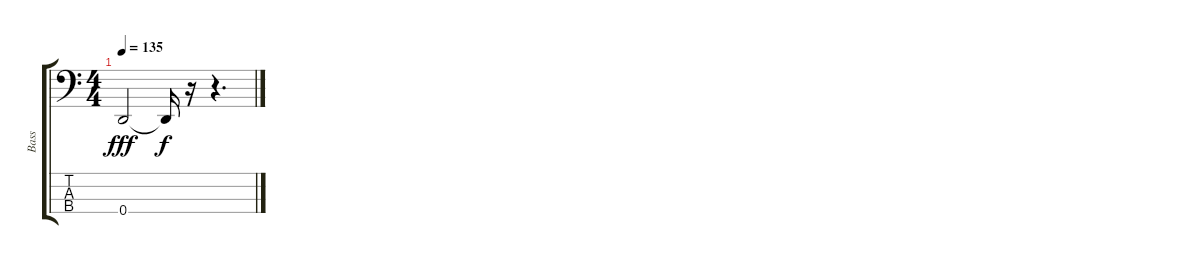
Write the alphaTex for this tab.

\track ("Bass" "Bass") {instrument electricbassfinger}
\staff {score tabs}
\tuning (G2 D2 A1 D1) {hide}
\ts (4 4)
\tempo 135
\clef f4
\ks c
0.4.2{dy fff} 0.4{t}.16{dy f} r.16 r.4{d}
